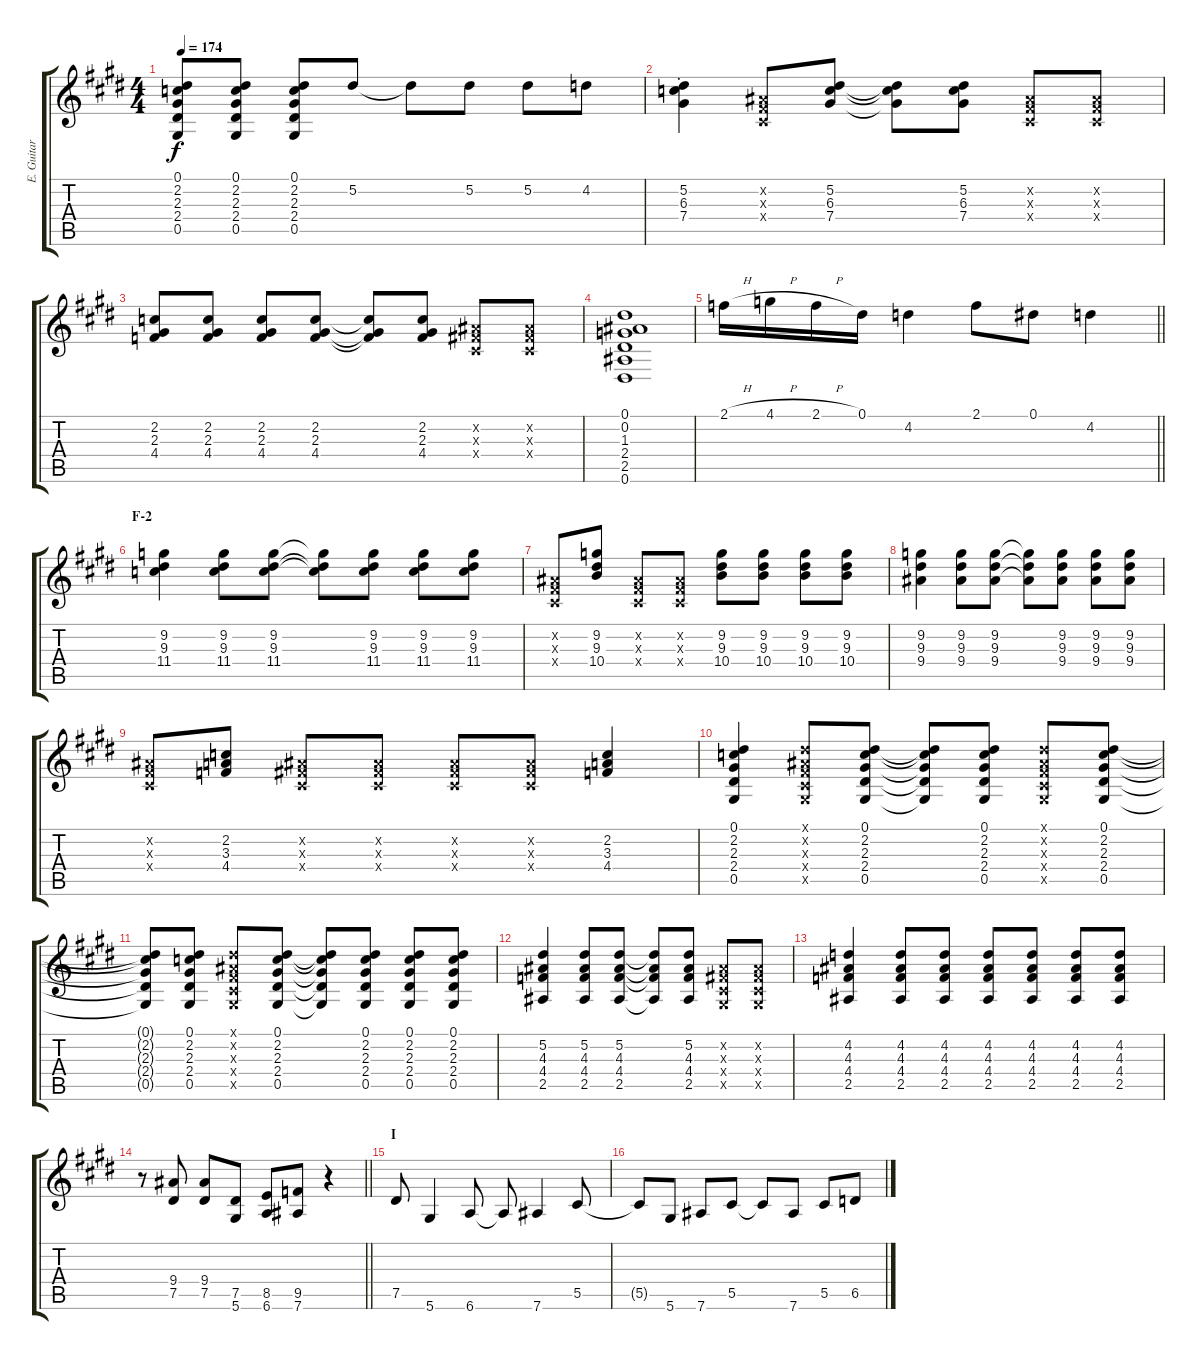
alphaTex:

\track ("E. Guitar II" "E. Guitar ") {instrument overdrivenguitar}
\staff {score tabs}
\tuning (Eb4 Bb3 Gb3 Db3 Ab2 Eb2) {hide}
\ts (4 4)
\tempo 174
\clef g2
\ks e
(0.1 2.2 2.3 2.4 0.5).8{dy f} (0.1 2.2 2.3 2.4 0.5).8 (0.1 2.2 2.3 2.4 0.5).8 5.2.8 5.2{t}.8 5.2.8 5.2.8 4.2.8 |
(5.2{st} 6.3{st} 7.4{st}).4 (0.2{x} 0.3{x} 0.4{x}).8 (5.2 6.3 7.4).8 (5.2{t} 6.3{t} 7.4{t}).8 (5.2 6.3 7.4).8 (0.2{x} 0.3{x} 0.4{x}).8 (0.2{x} 0.3{x} 0.4{x}).8 |
(2.2 2.3 4.4).8 (2.2 2.3 4.4).8 (2.2 2.3 4.4).8 (2.2 2.3 4.4).8 (2.2{t} 2.3{t} 4.4{t}).8 (2.2 2.3 4.4).8 (0.2{x} 0.3{x} 0.4{x}).8 (0.2{x} 0.3{x} 0.4{x}).8 |
(0.1 0.2 1.3 2.4 2.5 0.6).1 |
\barLineRight lightlight
2.1{h}.16 4.1{h}.16 2.1{h}.16 0.1.16 4.2.4 2.1.8 0.1.8 4.2.4 |
\section ("" "F-2")
(9.2 9.3 11.4).4 (9.2 9.3 11.4).8 (9.2 9.3 11.4).8 (9.2{t} 9.3{t} 11.4{t}).8 (9.2 9.3 11.4).8 (9.2 9.3 11.4).8 (9.2 9.3 11.4).8 |
(0.2{x} 0.3{x} 0.4{x}).8 (9.2 9.3 10.4).8 (0.2{x} 0.3{x} 0.4{x}).8 (0.2{x} 0.3{x} 0.4{x}).8 (9.2 9.3 10.4).8 (9.2 9.3 10.4).8 (9.2 9.3 10.4).8 (9.2 9.3 10.4).8 |
(9.2 9.3 9.4).4 (9.2 9.3 9.4).8 (9.2 9.3 9.4).8 (9.2{t} 9.3{t} 9.4{t}).8 (9.2 9.3 9.4).8 (9.2 9.3 9.4).8 (9.2 9.3 9.4).8 |
(0.2{x} 0.3{x} 0.4{x}).8 (2.2 3.3 4.4).8 (0.2{x} 0.3{x} 0.4{x}).8 (0.2{x} 0.3{x} 0.4{x}).8 (0.2{x} 0.3{x} 0.4{x}).8 (0.2{x} 0.3{x} 0.4{x}).8 (2.2 3.3 4.4).4 |
(0.1 2.2 2.3 2.4 0.5).4 (0.1{x} 0.2{x} 0.3{x} 0.4{x} 0.5{x}).8 (0.1 2.2 2.3 2.4 0.5).8 (0.1{t} 2.2{t} 2.3{t} 2.4{t} 0.5{t}).8 (0.1 2.2 2.3 2.4 0.5).8 (0.1{x} 0.2{x} 0.3{x} 0.4{x} 0.5{x}).8 (0.1 2.2 2.3 2.4 0.5).8 |
(0.1{t} 2.2{t} 2.3{t} 2.4{t} 0.5{t}).8 (0.1 2.2 2.3 2.4 0.5).8 (0.1{x} 0.2{x} 0.3{x} 0.4{x} 0.5{x}).8 (0.1 2.2 2.3 2.4 0.5).8 (0.1{t} 2.2{t} 2.3{t} 2.4{t} 0.5{t}).8 (0.1 2.2 2.3 2.4 0.5).8 (0.1 2.2 2.3 2.4 0.5).8 (0.1 2.2 2.3 2.4 0.5).8 |
(5.2 4.3 4.4 2.5).4 (5.2 4.3 4.4 2.5).8 (5.2 4.3 4.4 2.5).8 (5.2{t} 4.3{t} 4.4{t} 2.5{t}).8 (5.2 4.3 4.4 2.5).8 (0.2{x} 0.3{x} 0.4{x} 0.5{x}).8 (0.2{x} 0.3{x} 0.4{x} 0.5{x}).8 |
(4.2 4.3 4.4 2.5).4 (4.2 4.3 4.4 2.5).8 (4.2 4.3 4.4 2.5).8 (4.2 4.3 4.4 2.5).8 (4.2 4.3 4.4 2.5).8 (4.2 4.3 4.4 2.5).8 (4.2 4.3 4.4 2.5).8 |
\barLineRight lightlight
r.8 (9.4 7.5).8 (9.4 7.5).8 (7.5 5.6).8 (8.5 6.6).8 (9.5 7.6).8 r.4 |
\section ("" "I")
7.5.8 5.6.4 6.6.8 6.6{t}.8 7.6.4 5.5.8 |
5.5{t}.8 5.6.8 7.6.8 5.5.8 5.5{t}.8 7.6.8 5.5.8 6.5.8
